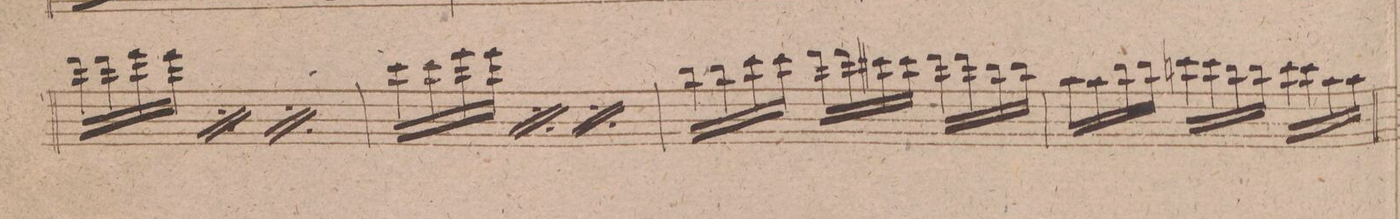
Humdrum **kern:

**kern	**dynam
*I"Violino 1mo	*
*clefG2	*
*k[f#]	*
*M3/4	*
*16\right	*
16ddd\LL	.
16ddd\	.
*16\left	*
16eee\	.
16eee\JJ	.
*rep	*
16ddd\LL	.
16ddd\	.
16eee\	.
16eee\JJ	.
*Xrep	*
*rep	*
16ddd\LL	.
16ddd\	.
16eee\	.
16eee\JJ	.
*Xrep	*
=22	=22
16ccc\LL	.
16ccc\	.
16eee\	.
16eee\JJ	.
*rep	*
16ccc\LL	.
16ccc\	.
16eee\	.
16eee\JJ	.
*Xrep	*
*rep	*
16ccc\LL	.
16ccc\	.
16eee\	.
16eee\JJ	.
*Xrep	*
=23	=23
*16\\right	*
16bb\LL	.
16bb\	.
*16\left	*
16ccc\	.
16ccc\JJ	.
*16\right	*
16ddd\LL	.
16ddd\	.
*16\left	*
16ccc#X\	.
16ccc#\JJ	.
*16\right	*
16ddd\LL	.
16ddd\	.
16bb\	.
16bb\JJ	.
=24	=24
*16\left	*
16aa\LL	.
16aa\	.
*16right\right	*
16bb\	.
16bb\JJ	.
*16\left	*
16cccn\LL	.
16ccc\	.
*16\right	*
16bb\	.
16bb\JJ	.
*16\left	*
16ccc\LL	.
16ccc\	.
16aa\	.
16aa\JJ	.
=25	=25
*-	*-
